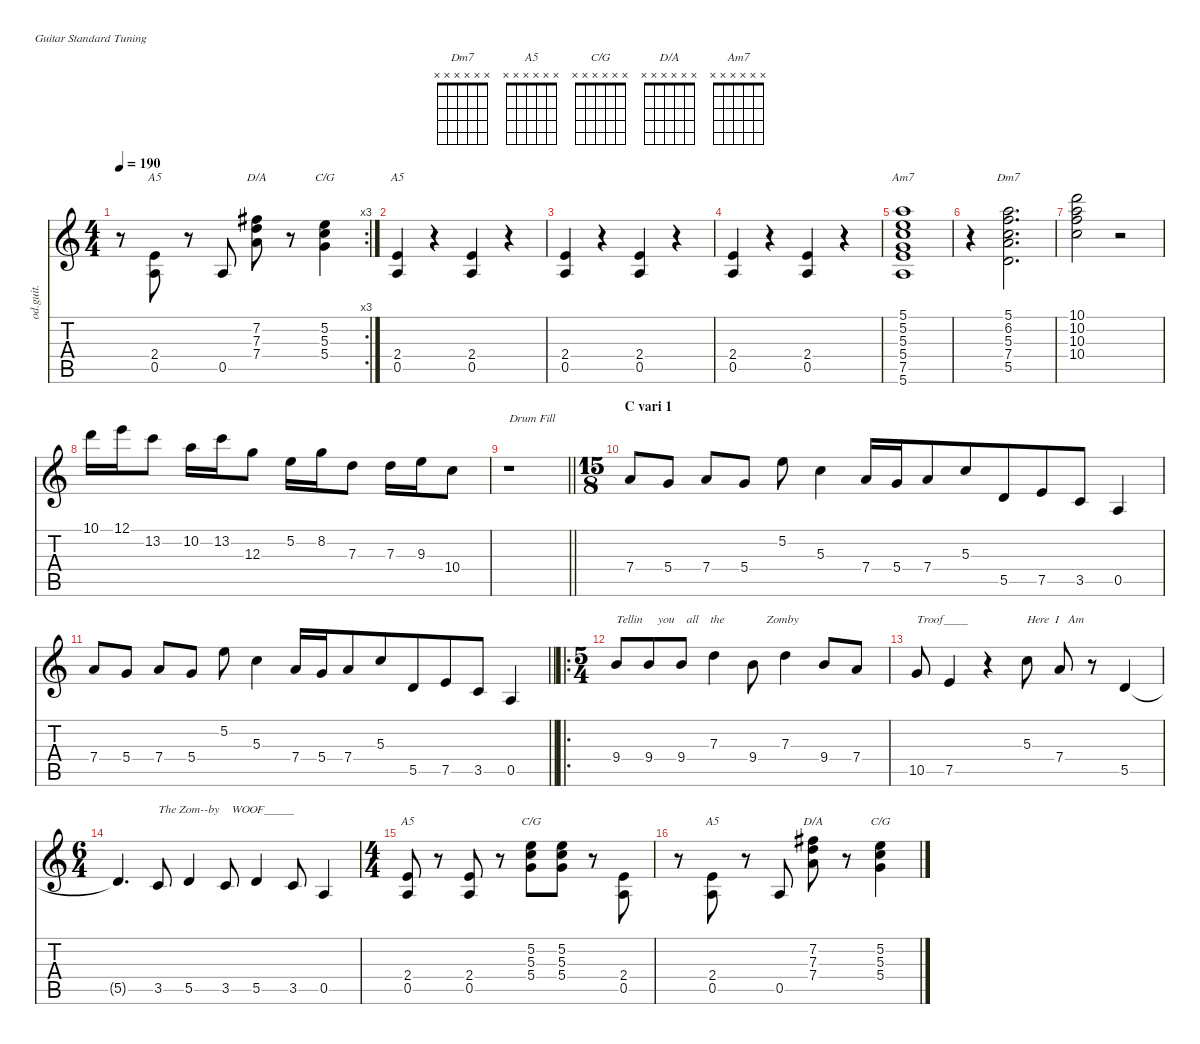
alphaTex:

\defaultSystemsLayout 4
\hideDynamics
\bracketExtendMode nobrackets
\otherSystemsTrackNameOrientation horizontal
\track ("Guitar" "od.guit.") {instrument overdrivenguitar}
\staff {score tabs}
\tuning (E4 B3 G3 D3 A2 E2)
\chord ("Dm7" x x x x x x)
\chord ("A5" x x x x x x)
\chord ("C/G" x x x x x x)
\chord ("D/A" x x x x x x)
\chord ("Am7" x x x x x x)
\rc 3
\ts (4 4)
\tempo 190
\clef g2
\ks c
r.8{dy f beam Down} (2.4 0.5).8{ch "A5" beam Up} r.8{beam Up} 0.5.8{beam Up} (7.2{acc #} 7.3 7.4).8{ch "D/A" beam Down} r.8{beam Down} (5.2 5.3 5.4).4{ch "C/G" beam Down} |
(2.4 0.5).4{ch "A5" beam Up} r.4{beam Up} (2.4 0.5).4{beam Up} r.4{beam Up} |
(2.4 0.5).4{beam Up} r.4{beam Up} (2.4 0.5).4{beam Up} r.4{beam Up} |
(2.4 0.5).4{beam Up} r.4{beam Up} (2.4 0.5).4{beam Up} r.4{beam Up} |
(5.1 5.2 5.3 5.4 7.5 5.6).1{ch "Am7" beam Up} |
r.4{beam Down} (5.1 6.2 5.3 7.4 5.5).2{d ch "Dm7" beam Down} |
(10.1 10.2 10.3 10.4).2{beam Down} r.2{beam Down} |
10.1.16{beam Down} 12.1.16{beam Down} 13.2.8{beam Down} 10.2.16{beam Down} 13.2.16{beam Down} 12.3.8{beam Down} 5.2.16{beam Down} 8.2.16{beam Down} 7.3.8{beam Down} 7.3.16{beam Down} 9.3.16{beam Down} 10.4.8{beam Down} |
\barLineRight lightlight
r.1{txt "Drum Fill" beam Down} |
\ts (15 8)
\beaming (8 2 2 2 9)
\section ("" "C vari 1")
7.4.8{beam Up} 5.4.8{beam Up} 7.4.8{beam Up} 5.4.8{beam Up} 5.2.8{beam Down} 5.3.4{beam Down} 7.4.16{beam Up} 5.4.16{beam Up} 7.4.8{beam Up} 5.3.8{beam Up} 5.5.8{beam Up} 7.5.8{beam Up} 3.5.8{beam Up} 0.5.4{beam Up} |
\barLineRight lightlight
7.4.8{beam Up} 5.4.8{beam Up} 7.4.8{beam Up} 5.4.8{beam Up} 5.2.8{beam Down} 5.3.4{beam Down} 7.4.16{beam Up} 5.4.16{beam Up} 7.4.8{beam Up} 5.3.8{beam Up} 5.5.8{beam Up} 7.5.8{beam Up} 3.5.8{beam Up} 0.5.4{beam Up} |
\ro
\ts (5 4)
\beaming (8 6 4)
9.4.8{txt "Tellin     you    all    the              Zomby " beam Up} 9.4.8{beam Up} 9.4.8{beam Up} 7.3.4{beam Down} 9.4.8{beam Down} 7.3.4{beam Down} 9.4.8{beam Up} 7.4.8{beam Up} |
10.5.8{txt "Troof____" beam Up} 7.5.4{beam Up} r.4{beam Up} 5.3.8{txt "Here  I   Am" beam Down} 7.4.8{beam Up} r.8{beam Up} 5.5.4{beam Up} |
\ts (6 4)
\beaming (8 6 6)
5.5{t}.4{d beam Up} 3.5.8{txt "The Zom--by    WOOF_____" beam Up} 5.5.4{beam Up} 3.5.8{beam Up} 5.5.4{beam Up} 3.5.8{beam Up} 0.5.4{beam Up} |
\ts (4 4)
\beaming (8 2 2 2 2)
(2.4 0.5).8{ch "A5" beam Up} r.8{beam Up} (2.4 0.5).8{beam Up} r.8{beam Up} (5.2 5.3 5.4).8{ch "C/G" beam Down} (5.2 5.3 5.4).8{beam Down} r.8{beam Down} (2.4 0.5).8{beam Up} |
r.8{beam Down} (2.4 0.5).8{ch "A5" beam Up} r.8{beam Up} 0.5.8{beam Up} (7.2{acc #} 7.3 7.4).8{ch "D/A" beam Down} r.8{beam Down} (5.2 5.3 5.4).4{ch "C/G" beam Down}
